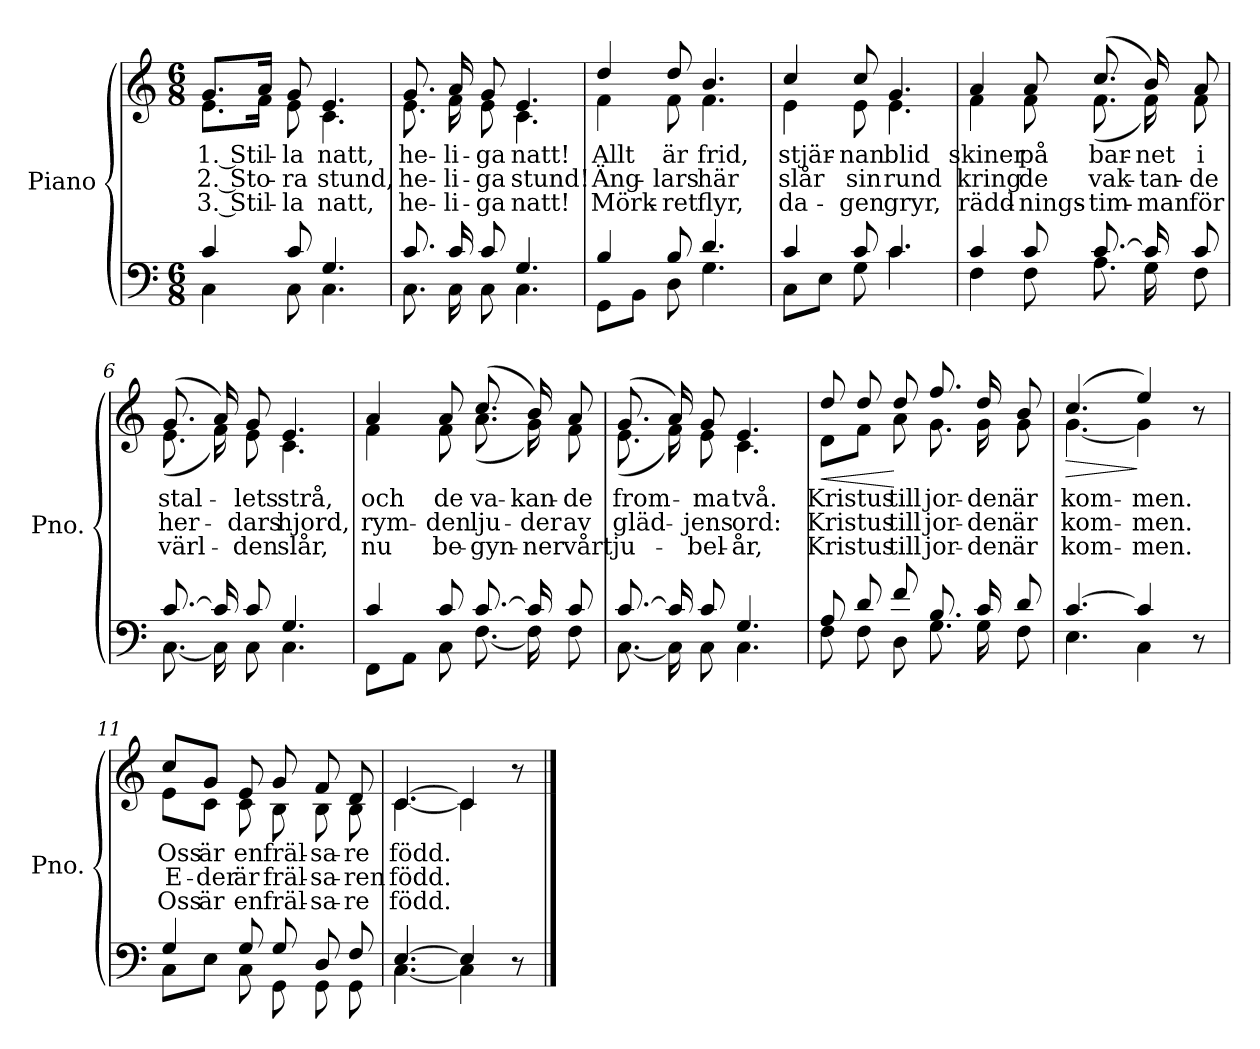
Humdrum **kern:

**kern	**kern	**text	**text	**text	**dynam
*part1	*part1	*part1	*part1	*part1	*part1
*staff2	*staff1	*staff1	*staff1	*staff1	*staff1/2
*I"Piano	*	*	*	*	*
*I'Pno.	*	*	*	*	*
*clefF4	*clefG2	*	*	*	*
*k[]	*k[]	*	*	*	*
*M6/8	*M6/8	*	*	*	*
=1	=1	=1	=1	=1	=1
*^	*	*	*	*	*
!	!	!LO:TX:a:B:t=Långsamt	!	!	!	!
!	!	!	!LO:LY:b	!LO:LY:b	!LO:LY:b	!
*	*	*^	*	*	*	*
4c/	4C\	8.g/L	8.e\L	1. Stil-	2. Sto-	3. Stil-	.
.	.	16a/Jk	16f\Jk	.	.	.	.
!	!	!	!	!LO:LY:b	!LO:LY:b	!LO:LY:b	!
8c/	8C\	8g/	8e\	-la	-ra	-la	.
!	!	!	!	!LO:LY:b	!LO:LY:b	!LO:LY:b	!
4.G/	4.C\	4.e/	4.c\	natt,	stund,	natt,	.
=2	=2	=2	=2	=2	=2	=2	=2
!	!	!	!	!LO:LY:b	!LO:LY:b	!LO:LY:b	!
8.c/	8.C\	8.g/	8.e\	he-	he-	he-	.
!	!	!	!	!LO:LY:b	!LO:LY:b	!LO:LY:b	!
16c/	16C\	16a/	16f\	-li-	-li-	-li-	.
!	!	!	!	!LO:LY:b	!LO:LY:b	!LO:LY:b	!
8c/	8C\	8g/	8e\	-ga	-ga	-ga	.
!	!	!	!	!LO:LY:b	!LO:LY:b	!LO:LY:b	!
4.G/	4.C\	4.e/	4.c\	natt!	stund!	natt!	.
=3	=3	=3	=3	=3	=3	=3	=3
!	!	!	!	!LO:LY:b	!LO:LY:b	!LO:LY:b	!
4B/	8GG\L	4dd/	4f\	Allt	Äng-	Mörk-	.
.	8BB\J	.	.	.	.	.	.
!	!	!	!	!LO:LY:b	!LO:LY:b	!LO:LY:b	!
8B/	8D\	8dd/	8f\	är	-lars	-ret	.
!	!	!	!	!LO:LY:b	!LO:LY:b	!LO:LY:b	!
4.d/	4.G\	4.b/	4.f\	frid,	här	flyr,	.
!!LO:LB:g=z	!!
=4	=4	=4	=4	=4	=4	=4	=4
!	!	!	!	!LO:LY:b	!LO:LY:b	!LO:LY:b	!
4c/	8C\L	4cc/	4e\	stjär-	slår	da-	.
.	8E\J	.	.	.	.	.	.
!	!	!	!	!LO:LY:b	!LO:LY:b	!LO:LY:b	!
8c/	8G\	8cc/	8e\	-nan	sin	-gen	.
!	!	!	!	!LO:LY:b	!LO:LY:b	!LO:LY:b	!
4.c/	4.c\	4.g/	4.e\	blid	rund	gryr,	.
=5	=5	=5	=5	=5	=5	=5	=5
!	!	!	!	!LO:LY:b	!LO:LY:b	!LO:LY:b	!
4c/	4F\	4a/	4f\	skiner	kring	rädd-	.
!	!	!	!	!LO:LY:b	!LO:LY:b	!LO:LY:b	!
8c/	8F\	8a/	8f\	på	de	-nings-	.
!	!	!	!	!LO:LY:b	!LO:LY:b	!LO:LY:b	!
[8.c/	8.A\	(>8.cc/	(<8.f\	bar-	vak-	-tim-	.
!	!	!	!	!LO:LY:b	!LO:LY:b	!LO:LY:b	!
16c/]	16G\	16b/)	16f\)	-net	-tan-	-man	.
!	!	!	!	!LO:LY:b	!LO:LY:b	!LO:LY:b	!
8c/	8F\	8a/	8f\	i	-de	för	.
=6	=6	=6	=6	=6	=6	=6	=6
!	!	!	!	!LO:LY:b	!LO:LY:b	!LO:LY:b	!
[8.c/	[8.C\	(>8.g/	(<8.e\	stal-	her-	värl-	.
16c/]	16C\]	16a/)	16f\)	.	.	.	.
!	!	!	!	!LO:LY:b	!LO:LY:b	!LO:LY:b	!
8c/	8C\	8g/	8e\	-lets	-dars	-den	.
!	!	!	!	!LO:LY:b	!LO:LY:b	!LO:LY:b	!
4.G/	4.C\	4.e/	4.c\	strå,	hjord,	slår,	.
!!LO:LB:g=z	!!
=7	=7	=7	=7	=7	=7	=7	=7
!	!	!	!	!LO:LY:b	!LO:LY:b	!LO:LY:b	!
4c/	8FF\L	4a/	4f\	och	rym-	nu	.
.	8AA\J	.	.	.	.	.	.
!	!	!	!	!LO:LY:b	!LO:LY:b	!LO:LY:b	!
8c/	8C\	8a/	8f\	de	-den	be-	.
!	!	!	!	!LO:LY:b	!LO:LY:b	!LO:LY:b	!
[8.c/	[8.F\	(>8.cc/	(<8.a\	va-	lju-	-gyn-	.
!	!	!	!	!LO:LY:b	!LO:LY:b	!LO:LY:b	!
16c/]	16F\]	16b/)	16g\)	-kan-	-der	-ner	.
!	!	!	!	!LO:LY:b	!LO:LY:b	!LO:LY:b	!
8c/	8F\	8a/	8f\	-de	av	vårt	.
=8	=8	=8	=8	=8	=8	=8	=8
!	!	!	!	!LO:LY:b	!LO:LY:b	!LO:LY:b	!
[8.c/	[8.C\	(>8.g/	(<8.e\	from-	gläd-	ju-	.
16c/]	16C\]	16a/)	16f\)	.	.	.	.
!	!	!	!	!LO:LY:b	!LO:LY:b	!LO:LY:b	!
8c/	8C\	8g/	8e\	-ma	-jens	-bel-	.
!	!	!	!	!LO:LY:b	!LO:LY:b	!LO:LY:b	!
4.G/	4.C\	4.e/	4.c\	två.	ord:	-år,	.
=9	=9	=9	=9	=9	=9	=9	=9
!	!	!	!	!LO:LY:b	!LO:LY:b	!LO:LY:b	!LO:HP:b
8A/	8F\	8dd/	8d\L	Kristus	Kristus	Kristus	<
8d/	8F\	8dd/	8f\J	.	.	.	.
!	!	!	!	!LO:LY:b	!LO:LY:b	!LO:LY:b	!
8f/	8D\	8dd/	8a\	till	till	till	[
!	!	!	!	!LO:LY:b	!LO:LY:b	!LO:LY:b	!
8.B/	8.G\	8.ff/	8.g\	jor-	jor-	jor-	.
!	!	!	!	!LO:LY:b	!LO:LY:b	!LO:LY:b	!
16c/	16G\	16dd/	16g\	-den	-den	-den	.
!	!	!	!	!LO:LY:b	!LO:LY:b	!LO:LY:b	!
8d/	8F\	8b/	8g\	är	är	är	.
!!LO:LB:g=z	!!
=10	=10	=10	=10	=10	=10	=10	=10
!	!	!	!	!LO:LY:b	!LO:LY:b	!LO:LY:b	!LO:HP:b
[4.c/	4.E\	(>4.cc/	[4.g\	kom-	kom-	kom-	>
!	!	!	!	!LO:LY:b	!LO:LY:b	!LO:LY:b	!
4c/]	4C\	4ee/)	4g\]	-men.	-men.	-men.	]
8r	8ryy	8r	8ryy	.	.	.	.
=11	=11	=11	=11	=11	=11	=11	=11
!	!	!	!	!LO:LY:b	!LO:LY:b	!LO:LY:b	!
4G/	8C\L	8cc/L	8e\L	Oss	E-	Oss	.
!	!	!	!	!LO:LY:b	!LO:LY:b	!LO:LY:b	!
.	8E\J	8g/J	8c\J	är	-der	är	.
!	!	!	!	!LO:LY:b	!LO:LY:b	!LO:LY:b	!
8G/	8C\	8e/	8c\	en	är	en	.
!	!	!	!	!LO:LY:b	!LO:LY:b	!LO:LY:b	!
8G/	8GG\	8g/	8B\	fräl-	fräl-	fräl-	.
!	!	!	!	!LO:LY:b	!LO:LY:b	!LO:LY:b	!
8D/	8GG\	8f/	8B\	-sa-	-sa-	-sa-	.
!	!	!	!	!LO:LY:b	!LO:LY:b	!LO:LY:b	!
8F/	8GG\	8d/	8B\	-re	-ren	-re	.
=12	=12	=12	=12	=12	=12	=12	=12
!	!	!	!	!LO:LY:b	!LO:LY:b	!LO:LY:b	!
[4.E/	[4.C\	[4.c/	[4.c\	född.	född.	född.	.
4E/]	4C\]	4c/]	4c\]	.	.	.	.
8r	8ryy	8r	8ryy	.	.	.	.
*v	*v	*	*	*	*	*	*
*	*v	*v	*	*	*	*
==	==	==	==	==	==
*-	*-	*-	*-	*-	*-
